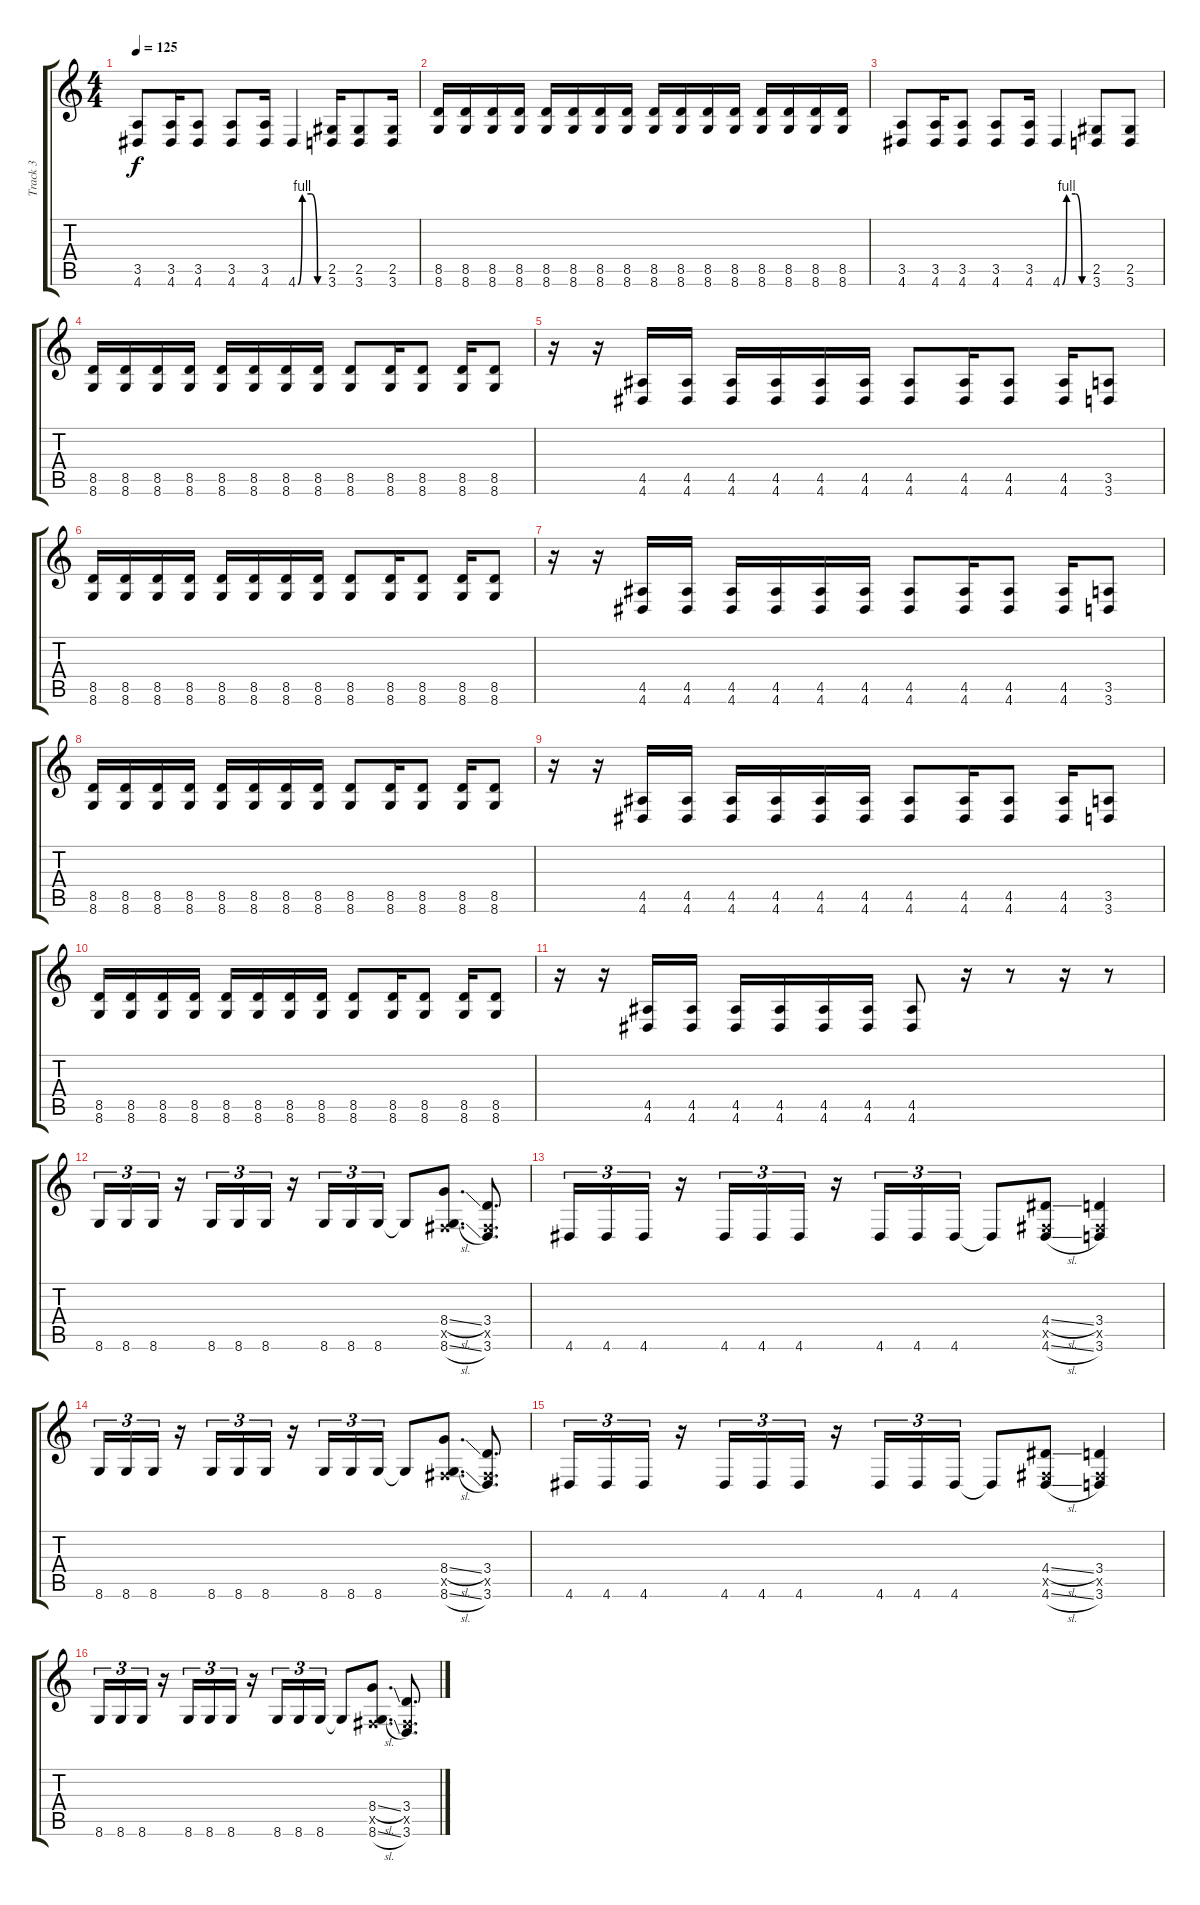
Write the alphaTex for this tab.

\track ("Track 3" "Track 3") {instrument distortionguitar}
\staff {score tabs}
\tuning (Db4 Ab3 E3 B2 Gb2 B1) {hide}
\ts (4 4)
\tempo 125
\clef g2
\ks c
(3.5 4.6).8{dy f} (3.5 4.6).16 (3.5 4.6).8 (3.5 4.6).8 (3.5 4.6).16 4.6{be (custom 0 0 10 4 30 4 45 0 60 0)}.4 (2.5 3.6).16 (2.5 3.6).8 (2.5 3.6).16 |
(8.5 8.6).16 (8.5 8.6).16 (8.5 8.6).16 (8.5 8.6).16 (8.5 8.6).16 (8.5 8.6).16 (8.5 8.6).16 (8.5 8.6).16 (8.5 8.6).16 (8.5 8.6).16 (8.5 8.6).16 (8.5 8.6).16 (8.5 8.6).16 (8.5 8.6).16 (8.5 8.6).16 (8.5 8.6).16 |
(3.5 4.6).8 (3.5 4.6).16 (3.5 4.6).8 (3.5 4.6).8 (3.5 4.6).16 4.6{be (custom 0 0 10 4 30 4 45 0 60 0)}.4 (2.5 3.6).8 (2.5 3.6).8 |
(8.5 8.6).16 (8.5 8.6).16 (8.5 8.6).16 (8.5 8.6).16 (8.5 8.6).16 (8.5 8.6).16 (8.5 8.6).16 (8.5 8.6).16 (8.5 8.6).8 (8.5 8.6).16 (8.5 8.6).8 (8.5 8.6).16 (8.5 8.6).8 |
r.16 r.16 (4.5 4.6).16 (4.5 4.6).16 (4.5 4.6).16 (4.5 4.6).16 (4.5 4.6).16 (4.5 4.6).16 (4.5 4.6).8 (4.5 4.6).16 (4.5 4.6).8 (4.5 4.6).16 (3.5 3.6).8 |
(8.5 8.6).16 (8.5 8.6).16 (8.5 8.6).16 (8.5 8.6).16 (8.5 8.6).16 (8.5 8.6).16 (8.5 8.6).16 (8.5 8.6).16 (8.5 8.6).8 (8.5 8.6).16 (8.5 8.6).8 (8.5 8.6).16 (8.5 8.6).8 |
r.16 r.16 (4.5 4.6).16 (4.5 4.6).16 (4.5 4.6).16 (4.5 4.6).16 (4.5 4.6).16 (4.5 4.6).16 (4.5 4.6).8 (4.5 4.6).16 (4.5 4.6).8 (4.5 4.6).16 (3.5 3.6).8 |
(8.5 8.6).16 (8.5 8.6).16 (8.5 8.6).16 (8.5 8.6).16 (8.5 8.6).16 (8.5 8.6).16 (8.5 8.6).16 (8.5 8.6).16 (8.5 8.6).8 (8.5 8.6).16 (8.5 8.6).8 (8.5 8.6).16 (8.5 8.6).8 |
r.16 r.16 (4.5 4.6).16 (4.5 4.6).16 (4.5 4.6).16 (4.5 4.6).16 (4.5 4.6).16 (4.5 4.6).16 (4.5 4.6).8 (4.5 4.6).16 (4.5 4.6).8 (4.5 4.6).16 (3.5 3.6).8 |
(8.5 8.6).16 (8.5 8.6).16 (8.5 8.6).16 (8.5 8.6).16 (8.5 8.6).16 (8.5 8.6).16 (8.5 8.6).16 (8.5 8.6).16 (8.5 8.6).8 (8.5 8.6).16 (8.5 8.6).8 (8.5 8.6).16 (8.5 8.6).8 |
r.16 r.16 (4.5 4.6).16 (4.5 4.6).16 (4.5 4.6).16 (4.5 4.6).16 (4.5 4.6).16 (4.5 4.6).16 (4.5 4.6).8 r.16 r.8 r.16 r.8 |
8.6.16{tu (3 2) volume 14} 8.6.16{tu (3 2)} 8.6.16{tu (3 2)} r.16 8.6.16{tu (3 2)} 8.6.16{tu (3 2)} 8.6.16{tu (3 2)} r.16 8.6.16{tu (3 2)} 8.6.16{tu (3 2)} 8.6.16{tu (3 2)} 8.6{t}.8 (8.4{sl} 0.5{x} 8.6{sl}).8{d} (3.4 0.5{x} 3.6).8{d} |
4.6.16{tu (3 2)} 4.6.16{tu (3 2)} 4.6.16{tu (3 2)} r.16 4.6.16{tu (3 2)} 4.6.16{tu (3 2)} 4.6.16{tu (3 2)} r.16 4.6.16{tu (3 2)} 4.6.16{tu (3 2)} 4.6.16{tu (3 2)} 4.6{t}.8 (4.4{sl} 0.5{x} 4.6{sl}).8 (3.4 0.5{x} 3.6).4 |
8.6.16{tu (3 2)} 8.6.16{tu (3 2)} 8.6.16{tu (3 2)} r.16 8.6.16{tu (3 2)} 8.6.16{tu (3 2)} 8.6.16{tu (3 2)} r.16 8.6.16{tu (3 2)} 8.6.16{tu (3 2)} 8.6.16{tu (3 2)} 8.6{t}.8 (8.4{sl} 0.5{x} 8.6{sl}).8{d} (3.4 0.5{x} 3.6).8{d} |
4.6.16{tu (3 2)} 4.6.16{tu (3 2)} 4.6.16{tu (3 2)} r.16 4.6.16{tu (3 2)} 4.6.16{tu (3 2)} 4.6.16{tu (3 2)} r.16 4.6.16{tu (3 2)} 4.6.16{tu (3 2)} 4.6.16{tu (3 2)} 4.6{t}.8 (4.4{sl} 0.5{x} 4.6{sl}).8 (3.4 0.5{x} 3.6).4 |
8.6.16{tu (3 2)} 8.6.16{tu (3 2)} 8.6.16{tu (3 2)} r.16 8.6.16{tu (3 2)} 8.6.16{tu (3 2)} 8.6.16{tu (3 2)} r.16 8.6.16{tu (3 2)} 8.6.16{tu (3 2)} 8.6.16{tu (3 2)} 8.6{t}.8 (8.4{sl} 0.5{x} 8.6{sl}).8{d} (3.4 0.5{x} 3.6).8{d}
